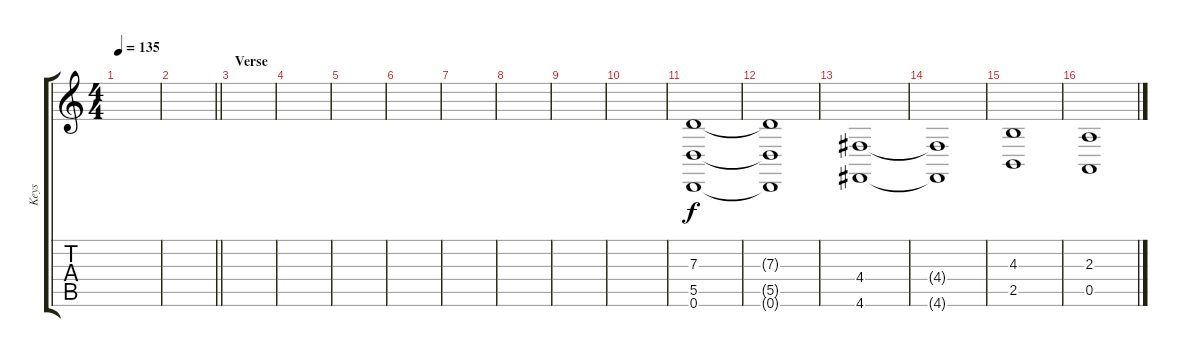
\track ("Keys" "Keys") {instrument pad2warm}
\staff {score tabs}
\tuning (E4 B3 G3 D3 A2 D2) {hide}
\ts (4 4)
\tempo 135
\clef g2
\ks c
|
\barLineRight lightlight
|
\section ("" "Verse")
|
|
|
|
|
|
|
|
(7.3 5.5 0.6).1 |
(7.3{t} 5.5{t} 0.6{t}).1 |
(4.4 4.6).1 |
(4.4{t} 4.6{t}).1 |
(4.3 2.5).1 |
(2.3 0.5).1
